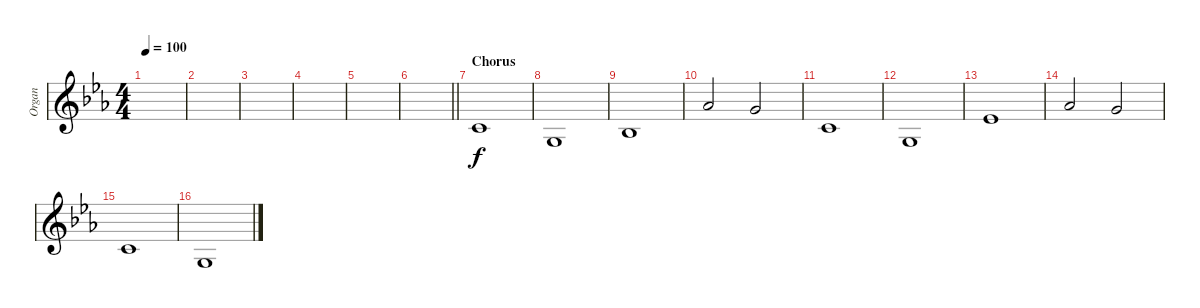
\track ("Organ" "Organ") {instrument drawbarorgan}
\staff {score}
\tuning (D4 A3 F3 C3 G2 C2) {hide}
\ts (4 4)
\tempo 100
\clef g2
\ks eb
|
|
|
|
|
\barLineRight lightlight
|
\section ("" "Chorus")
3.2.1{volume 10} |
2.3.1 |
1.2.1 |
6.1.2 5.1.2 |
3.2.1 |
2.3.1 |
1.1.1 |
6.1.2 5.1.2 |
3.2.1 |
2.3.1
